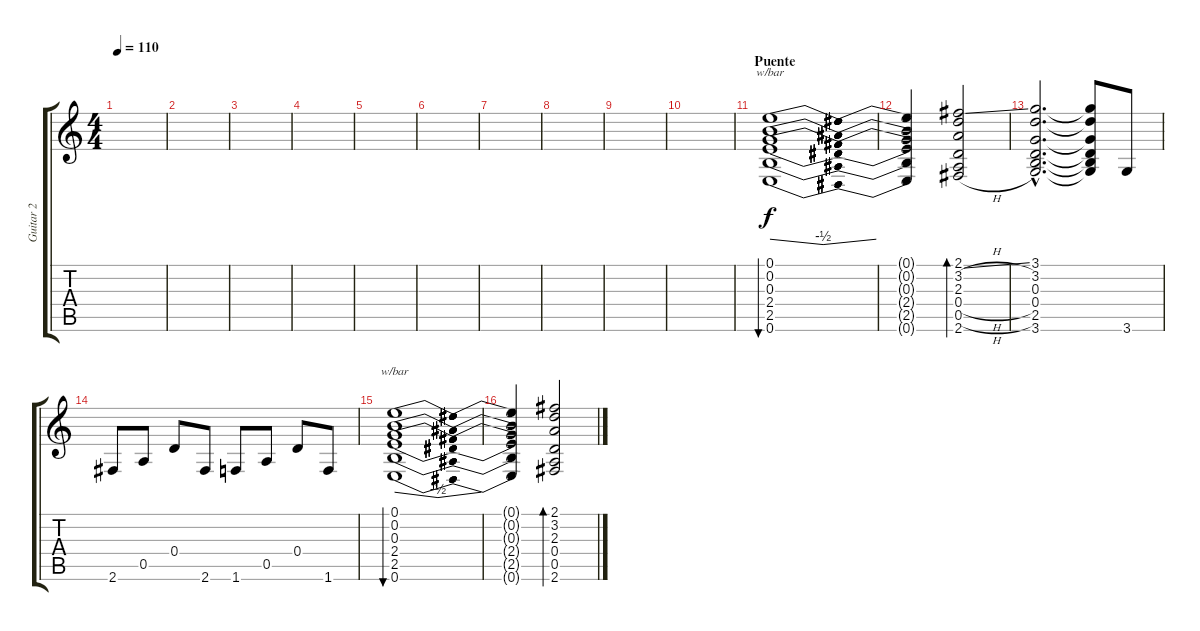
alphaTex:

\track ("Guitar 2" "Guitar 2") {instrument overdrivenguitar}
\staff {score tabs}
\tuning (E4 B3 G3 D3 A2 E2) {hide}
\ts (4 4)
\tempo 110
\clef g2
\ks c
|
|
|
|
|
|
|
|
|
|
\section ("" "Puente")
(0.1 0.2 0.3 2.4 2.5 0.6).1{tbe (dip default 0 0 30 -2 60 0) bu 120} |
(0.1{t} 0.2{t} 0.3{t} 2.4{t} 2.5{t} 0.6{t}).2 (2.1{ss} 3.2{h} 2.3{h} 0.4{h} 0.5{h} 2.6{h}).2{bd 60} |
(3.1{hac} 3.2{hac} 0.3{hac} 0.4{hac} 2.5{hac} 3.6{hac}).2{d} (3.1{t} 3.2{t} 0.3{t} 0.4{t} 2.5{t} 3.6{t}).8 3.6.8 |
2.6.8 0.5.8 0.4.8 2.6.8 1.6.8 0.5.8 0.4.8 1.6.8 |
(0.1 0.2 0.3 2.4 2.5 0.6).1{tbe (dip default 0 0 30 -2 60 0) bu 120} |
(0.1{t} 0.2{t} 0.3{t} 2.4{t} 2.5{t} 0.6{t}).2 (2.1{ss} 3.2{h} 2.3{h} 0.4{h} 0.5{h} 2.6{h}).2{bd 60}
